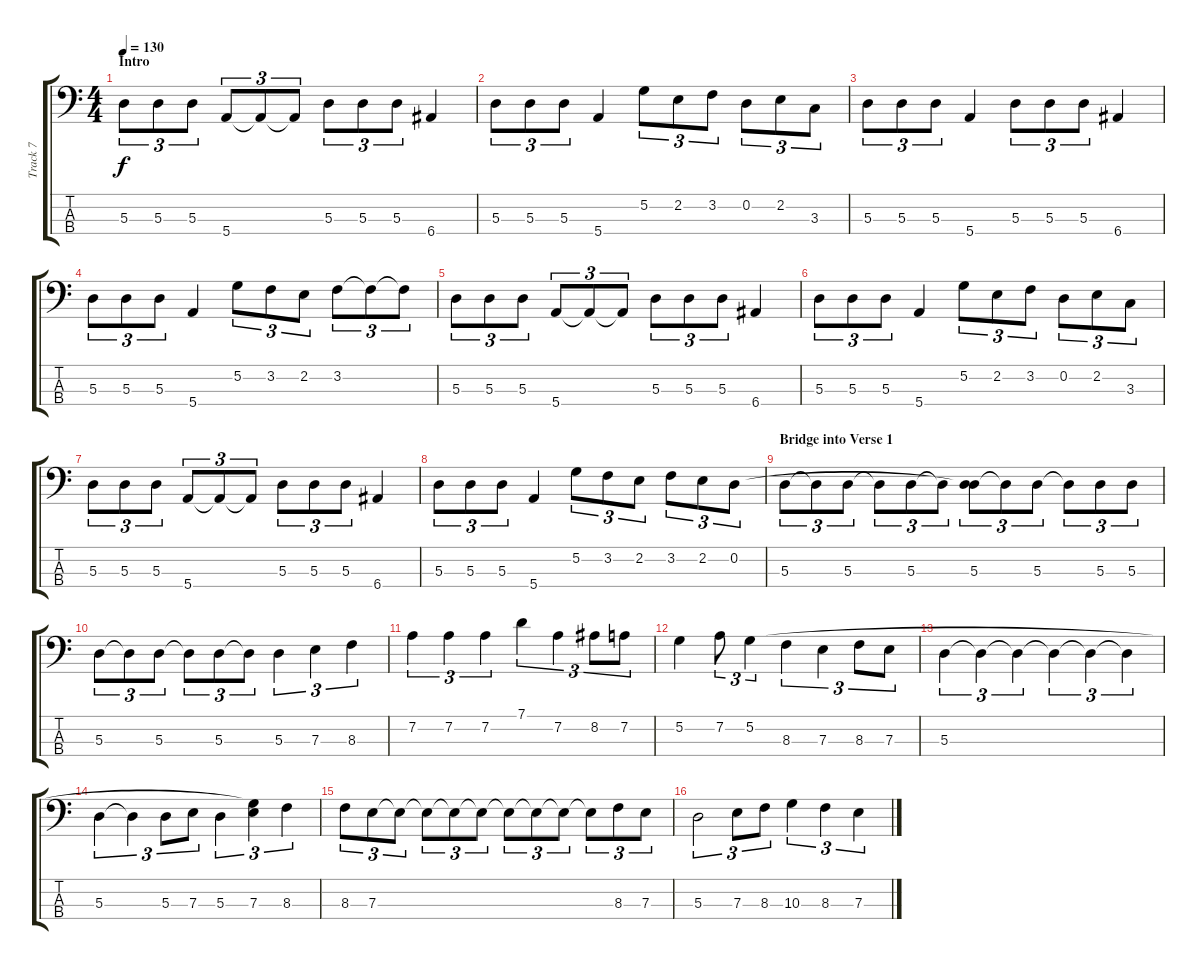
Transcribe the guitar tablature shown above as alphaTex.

\track ("Track 7" "Track 7") {instrument electricbassfinger}
\staff {score tabs}
\tuning (G2 D2 A1 E1) {hide}
\ts (4 4)
\section ("" "Intro")
\tempo 130
\clef f4
\ks c
5.3.8{tu (3 2) dy f instrument electricbassfinger} 5.3.8{tu (3 2)} 5.3.8{tu (3 2)} 5.4.8{tu (3 2)} 5.4{t}.8{tu (3 2)} 5.4{t}.8{tu (3 2)} 5.3.8{tu (3 2)} 5.3.8{tu (3 2)} 5.3.8{tu (3 2)} 6.4.4 |
5.3.8{tu (3 2)} 5.3.8{tu (3 2)} 5.3.8{tu (3 2)} 5.4.4 5.2.8{tu (3 2)} 2.2.8{tu (3 2)} 3.2.8{tu (3 2)} 0.2.8{tu (3 2)} 2.2.8{tu (3 2)} 3.3.8{tu (3 2)} |
5.3.8{tu (3 2)} 5.3.8{tu (3 2)} 5.3.8{tu (3 2)} 5.4.4 5.3.8{tu (3 2)} 5.3.8{tu (3 2)} 5.3.8{tu (3 2)} 6.4.4 |
5.3.8{tu (3 2)} 5.3.8{tu (3 2)} 5.3.8{tu (3 2)} 5.4.4 5.2.8{tu (3 2)} 3.2.8{tu (3 2)} 2.2.8{tu (3 2)} 3.2.8{tu (3 2)} 3.2{t}.8{tu (3 2)} 3.2{t}.8{tu (3 2)} |
5.3.8{tu (3 2)} 5.3.8{tu (3 2)} 5.3.8{tu (3 2)} 5.4.8{tu (3 2)} 5.4{t}.8{tu (3 2)} 5.4{t}.8{tu (3 2)} 5.3.8{tu (3 2)} 5.3.8{tu (3 2)} 5.3.8{tu (3 2)} 6.4.4 |
5.3.8{tu (3 2)} 5.3.8{tu (3 2)} 5.3.8{tu (3 2)} 5.4.4 5.2.8{tu (3 2)} 2.2.8{tu (3 2)} 3.2.8{tu (3 2)} 0.2.8{tu (3 2)} 2.2.8{tu (3 2)} 3.3.8{tu (3 2)} |
5.3.8{tu (3 2)} 5.3.8{tu (3 2)} 5.3.8{tu (3 2)} 5.4.8{tu (3 2)} 5.4{t}.8{tu (3 2)} 5.4{t}.8{tu (3 2)} 5.3.8{tu (3 2)} 5.3.8{tu (3 2)} 5.3.8{tu (3 2)} 6.4.4 |
5.3.8{tu (3 2)} 5.3.8{tu (3 2)} 5.3.8{tu (3 2)} 5.4.4 5.2.8{tu (3 2)} 3.2.8{tu (3 2)} 2.2.8{tu (3 2)} 3.2.8{tu (3 2)} 2.2.8{tu (3 2)} 0.2.8{tu (3 2)} |
\section ("" "Bridge into Verse 1")
5.3.8{tu (3 2)} 5.3{t}.8{tu (3 2)} 5.3.8{tu (3 2)} 5.3{t}.8{tu (3 2)} 5.3.8{tu (3 2)} 5.3{t}.8{tu (3 2)} (0.2{t} 5.3).8{tu (3 2)} 5.3{t}.8{tu (3 2)} 5.3.8{tu (3 2)} 5.3{t}.8{tu (3 2)} 5.3.8{tu (3 2)} 5.3.8{tu (3 2)} |
5.3.8{tu (3 2)} 5.3{t}.8{tu (3 2)} 5.3.8{tu (3 2)} 5.3{t}.8{tu (3 2)} 5.3.8{tu (3 2)} 5.3{t}.8{tu (3 2)} 5.3.4{tu (3 2)} 7.3.4{tu (3 2)} 8.3.4{tu (3 2)} |
7.2.4{tu (3 2)} 7.2.4{tu (3 2)} 7.2.4{tu (3 2)} 7.1.4{tu (3 2)} 7.2.4{tu (3 2)} 8.2.8{tu (3 2)} 7.2.8{tu (3 2)} |
5.2.4 7.2.8{tu (3 2)} 5.2.4{tu (3 2)} 8.3.4{tu (3 2)} 7.3.4{tu (3 2)} 8.3.8{tu (3 2)} 7.3.8{tu (3 2)} |
5.3.4{tu (3 2)} 5.3{t}.4{tu (3 2)} 5.3{t}.4{tu (3 2)} 5.3{t}.4{tu (3 2)} 5.3{t}.4{tu (3 2)} 5.3{t}.4{tu (3 2)} |
5.3.4{tu (3 2)} 5.3{t}.4{tu (3 2)} 5.3.8{tu (3 2)} 7.3.8{tu (3 2)} 5.3.4{tu (3 2)} (5.2{t} 7.3).4{tu (3 2)} 8.3.4{tu (3 2)} |
8.3.8{tu (3 2)} 7.3.8{tu (3 2)} 7.3{t}.8{tu (3 2)} 7.3{t}.8{tu (3 2)} 7.3{t}.8{tu (3 2)} 7.3{t}.8{tu (3 2)} 7.3{t}.8{tu (3 2)} 7.3{t}.8{tu (3 2)} 7.3{t}.8{tu (3 2)} 7.3{t}.8{tu (3 2)} 8.3.8{tu (3 2)} 7.3.8{tu (3 2)} |
5.3.2{tu (3 2)} 7.3.8{tu (3 2)} 8.3.8{tu (3 2)} 10.3.4{tu (3 2)} 8.3.4{tu (3 2)} 7.3.4{tu (3 2)}
